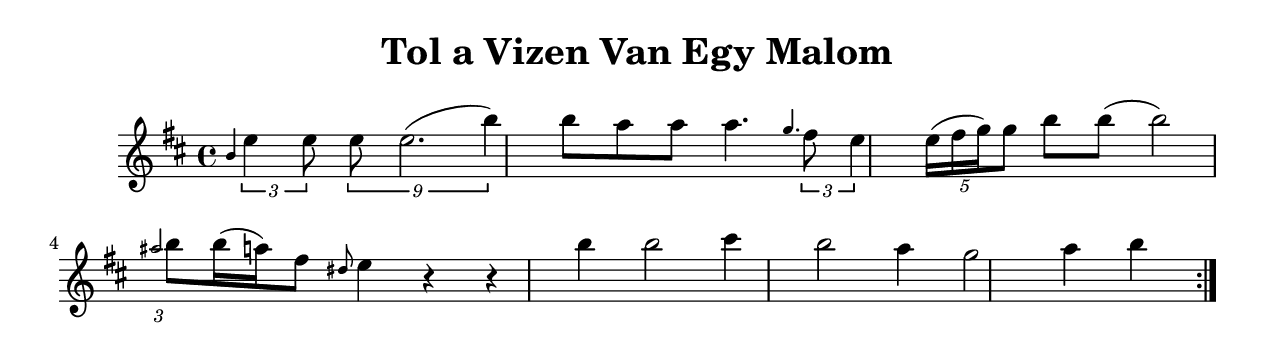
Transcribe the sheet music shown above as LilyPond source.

\version "2.18.0"


\paper{
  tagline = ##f
  print-all-headers = ##t
  #(set-paper-size "letter")
}
date = #(strftime "%d-%m-%Y" (localtime (current-time)))

%\markup{ \italic{ " Updated " \date  }  }

%\markup{ Got something to say? }

melody = \relative c'' {
  \clef treble

  \key b \minor
  \time 4/4
  %\partial 16*3 a16 d f   %lead in notes

  \repeat volta 2{
    \grace  b \tuplet 3/2 {e4 e8}  \tuplet 9/7 { e8 e2.(b'4)}
    b8 a a a4. \grace g \tuplet 3/2{fis8 e4 }
    \tuplet 5/2{e16 (fis g)g8} b8 b (b2)
    \tuplet 3/2{\grace ais b8} b16 (a) fis8  \grace dis e4 r4 r4

    b'4 b2 cis4 b2
    a4 g2 a4 b
  }

  %\alternative { { }{ } }

}
%************************Lyrics Block****************
%\addlyrics{ Doe a deer }

harmonies = \chordmode {

}

\score {
  <<
    \new ChordNames {
      \set chordChanges = ##t
      \harmonies
    }
    \new Staff
    \melody
  >>
  \header{
    title= "Tol a Vizen Van Egy Malom"
    subtitle=""
    arranger= ""
  }
  \layout{indent = 1.0\cm}
  \midi{
    \tempo 4 = 120
  }
}
